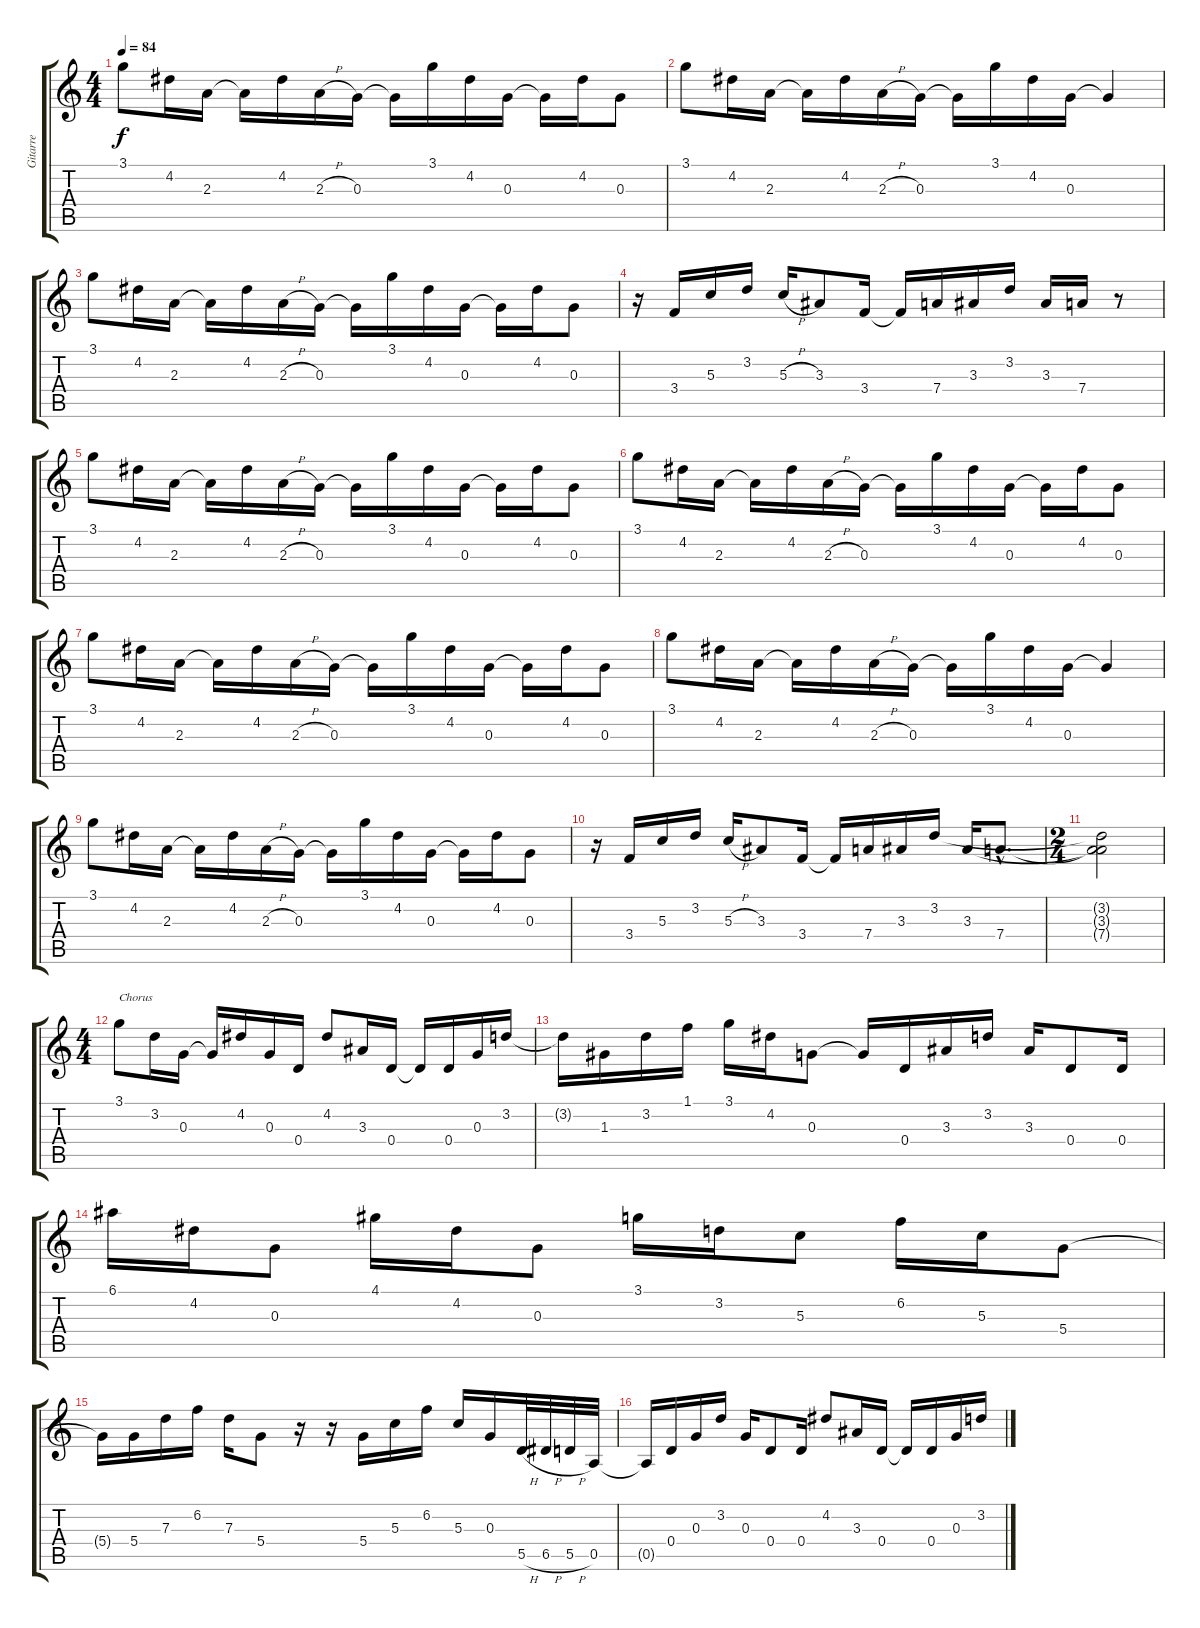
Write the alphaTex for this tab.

\track ("Gitarre" "Gitarre") {instrument acousticguitarsteel}
\staff {score tabs}
\tuning (E4 B3 G3 D3 A2 E2) {hide}
\ts (4 4)
\tempo 84
\clef g2
\ks c
3.1.8{dy f} 4.2.16 2.3.16 2.3{t}.16 4.2.16 2.3{h}.16 0.3.16 0.3{t}.16 3.1.16 4.2.16 0.3.16 0.3{t}.16 4.2.16 0.3.8 |
3.1.8 4.2.16 2.3.16 2.3{t}.16 4.2.16 2.3{h}.16 0.3.16 0.3{t}.16 3.1.16 4.2.16 0.3.16 0.3{t}.4 |
3.1.8 4.2.16 2.3.16 2.3{t}.16 4.2.16 2.3{h}.16 0.3.16 0.3{t}.16 3.1.16 4.2.16 0.3.16 0.3{t}.16 4.2.16 0.3.8 |
r.16 3.4.16 5.3.16 3.2.16 5.3{h}.16 3.3.8 3.4.16 3.4{t}.16 7.4.16 3.3.16 3.2.16 3.3.16 7.4.16 r.8 |
3.1.8 4.2.16 2.3.16 2.3{t}.16 4.2.16 2.3{h}.16 0.3.16 0.3{t}.16 3.1.16 4.2.16 0.3.16 0.3{t}.16 4.2.16 0.3.8 |
3.1.8 4.2.16 2.3.16 2.3{t}.16 4.2.16 2.3{h}.16 0.3.16 0.3{t}.16 3.1.16 4.2.16 0.3.16 0.3{t}.16 4.2.16 0.3.8 |
3.1.8 4.2.16 2.3.16 2.3{t}.16 4.2.16 2.3{h}.16 0.3.16 0.3{t}.16 3.1.16 4.2.16 0.3.16 0.3{t}.16 4.2.16 0.3.8 |
3.1.8 4.2.16 2.3.16 2.3{t}.16 4.2.16 2.3{h}.16 0.3.16 0.3{t}.16 3.1.16 4.2.16 0.3.16 0.3{t}.4 |
3.1.8 4.2.16 2.3.16 2.3{t}.16 4.2.16 2.3{h}.16 0.3.16 0.3{t}.16 3.1.16 4.2.16 0.3.16 0.3{t}.16 4.2.16 0.3.8 |
r.16 3.4.16 5.3.16 3.2.16 5.3{h}.16 3.3.8 3.4.16 3.4{t}.16 7.4.16 3.3.16 3.2.16 3.3.16 7.4{hac}.8{d} |
\ts (2 4)
(3.2{t} 3.3{t} 7.4{t}).2 |
\ts (4 4)
3.1.8{txt "Chorus"} 3.2.16 0.3.16 0.3{t}.16 4.2.16 0.3.16 0.4.16 4.2.8 3.3.16 0.4.16 0.4{t}.16 0.4.16 0.3.16 3.2.16 |
3.2{t}.16 1.3.16 3.2.16 1.1.16 3.1.16 4.2.16 0.3.8 0.3{t}.16 0.4.16 3.3.16 3.2.16 3.3.16 0.4.8 0.4.16 |
6.1.16 4.2.16 0.3.8 4.1.16 4.2.16 0.3.8 3.1.16 3.2.16 5.3.8 6.2.16 5.3.16 5.4.8 |
5.4{t}.16 5.4.16 7.3.16 6.2.16 7.3.16 5.4.8 r.16 r.16 5.4.16 5.3.16 6.2.16 5.3.16 0.3.16 5.5{h}.32 6.5{h}.32 5.5{h}.32 0.5.32 |
0.5{t}.16 0.4.16 0.3.16 3.2.16 0.3.16 0.4.8 0.4.16 4.2.8 3.3.16 0.4.16 0.4{t}.16 0.4.16 0.3.16 3.2.16
